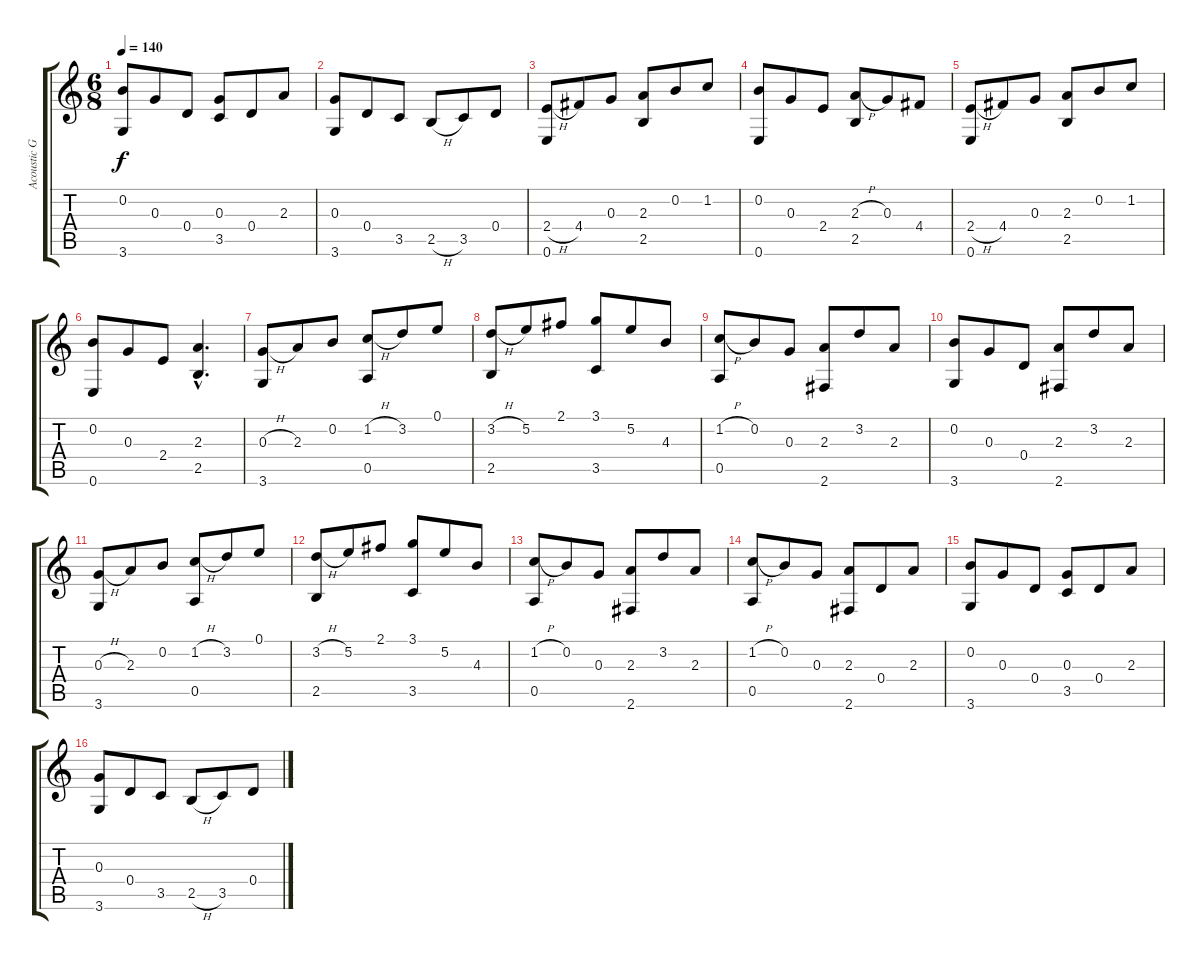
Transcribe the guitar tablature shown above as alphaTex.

\track ("Acoustic Guitar" "Acoustic G") {instrument acousticguitarsteel}
\staff {score tabs}
\tuning (E4 B3 G3 D3 A2 E2) {hide}
\ts (6 8)
\tempo 140
\clef g2
\ks c
(0.2 3.6).8{dy f} 0.3.8 0.4.8 (0.3 3.5).8 0.4.8 2.3.8 |
(0.3 3.6).8 0.4.8 3.5.8 2.5{h}.8 3.5.8 0.4.8 |
(2.4{h} 0.6).8 4.4.8 0.3.8 (2.3 2.5).8 0.2.8 1.2.8 |
(0.2 0.6).8 0.3.8 2.4.8 (2.3{h} 2.5).8 0.3.8 4.4.8 |
(2.4{h} 0.6).8 4.4.8 0.3.8 (2.3 2.5).8 0.2.8 1.2.8 |
(0.2 0.6).8 0.3.8 2.4.8 (2.3{hac} 2.5{hac}).4{d} |
(0.3{h} 3.6).8 2.3.8 0.2.8 (1.2{h} 0.5).8 3.2.8 0.1.8 |
(3.2{h} 2.5).8 5.2.8 2.1.8 (3.1 3.5).8 5.2.8 4.3.8 |
(1.2{h} 0.5).8 0.2.8 0.3.8 (2.3 2.6).8 3.2.8 2.3.8 |
(0.2 3.6).8 0.3.8 0.4.8 (2.3 2.6).8 3.2.8 2.3.8 |
(0.3{h} 3.6).8 2.3.8 0.2.8 (1.2{h} 0.5).8 3.2.8 0.1.8 |
(3.2{h} 2.5).8 5.2.8 2.1.8 (3.1 3.5).8 5.2.8 4.3.8 |
(1.2{h} 0.5).8 0.2.8 0.3.8 (2.3 2.6).8 3.2.8 2.3.8 |
(1.2{h} 0.5).8 0.2.8 0.3.8 (2.3 2.6).8 0.4.8 2.3.8 |
(0.2 3.6).8 0.3.8 0.4.8 (0.3 3.5).8 0.4.8 2.3.8 |
(0.3 3.6).8 0.4.8 3.5.8 2.5{h}.8 3.5.8 0.4.8
